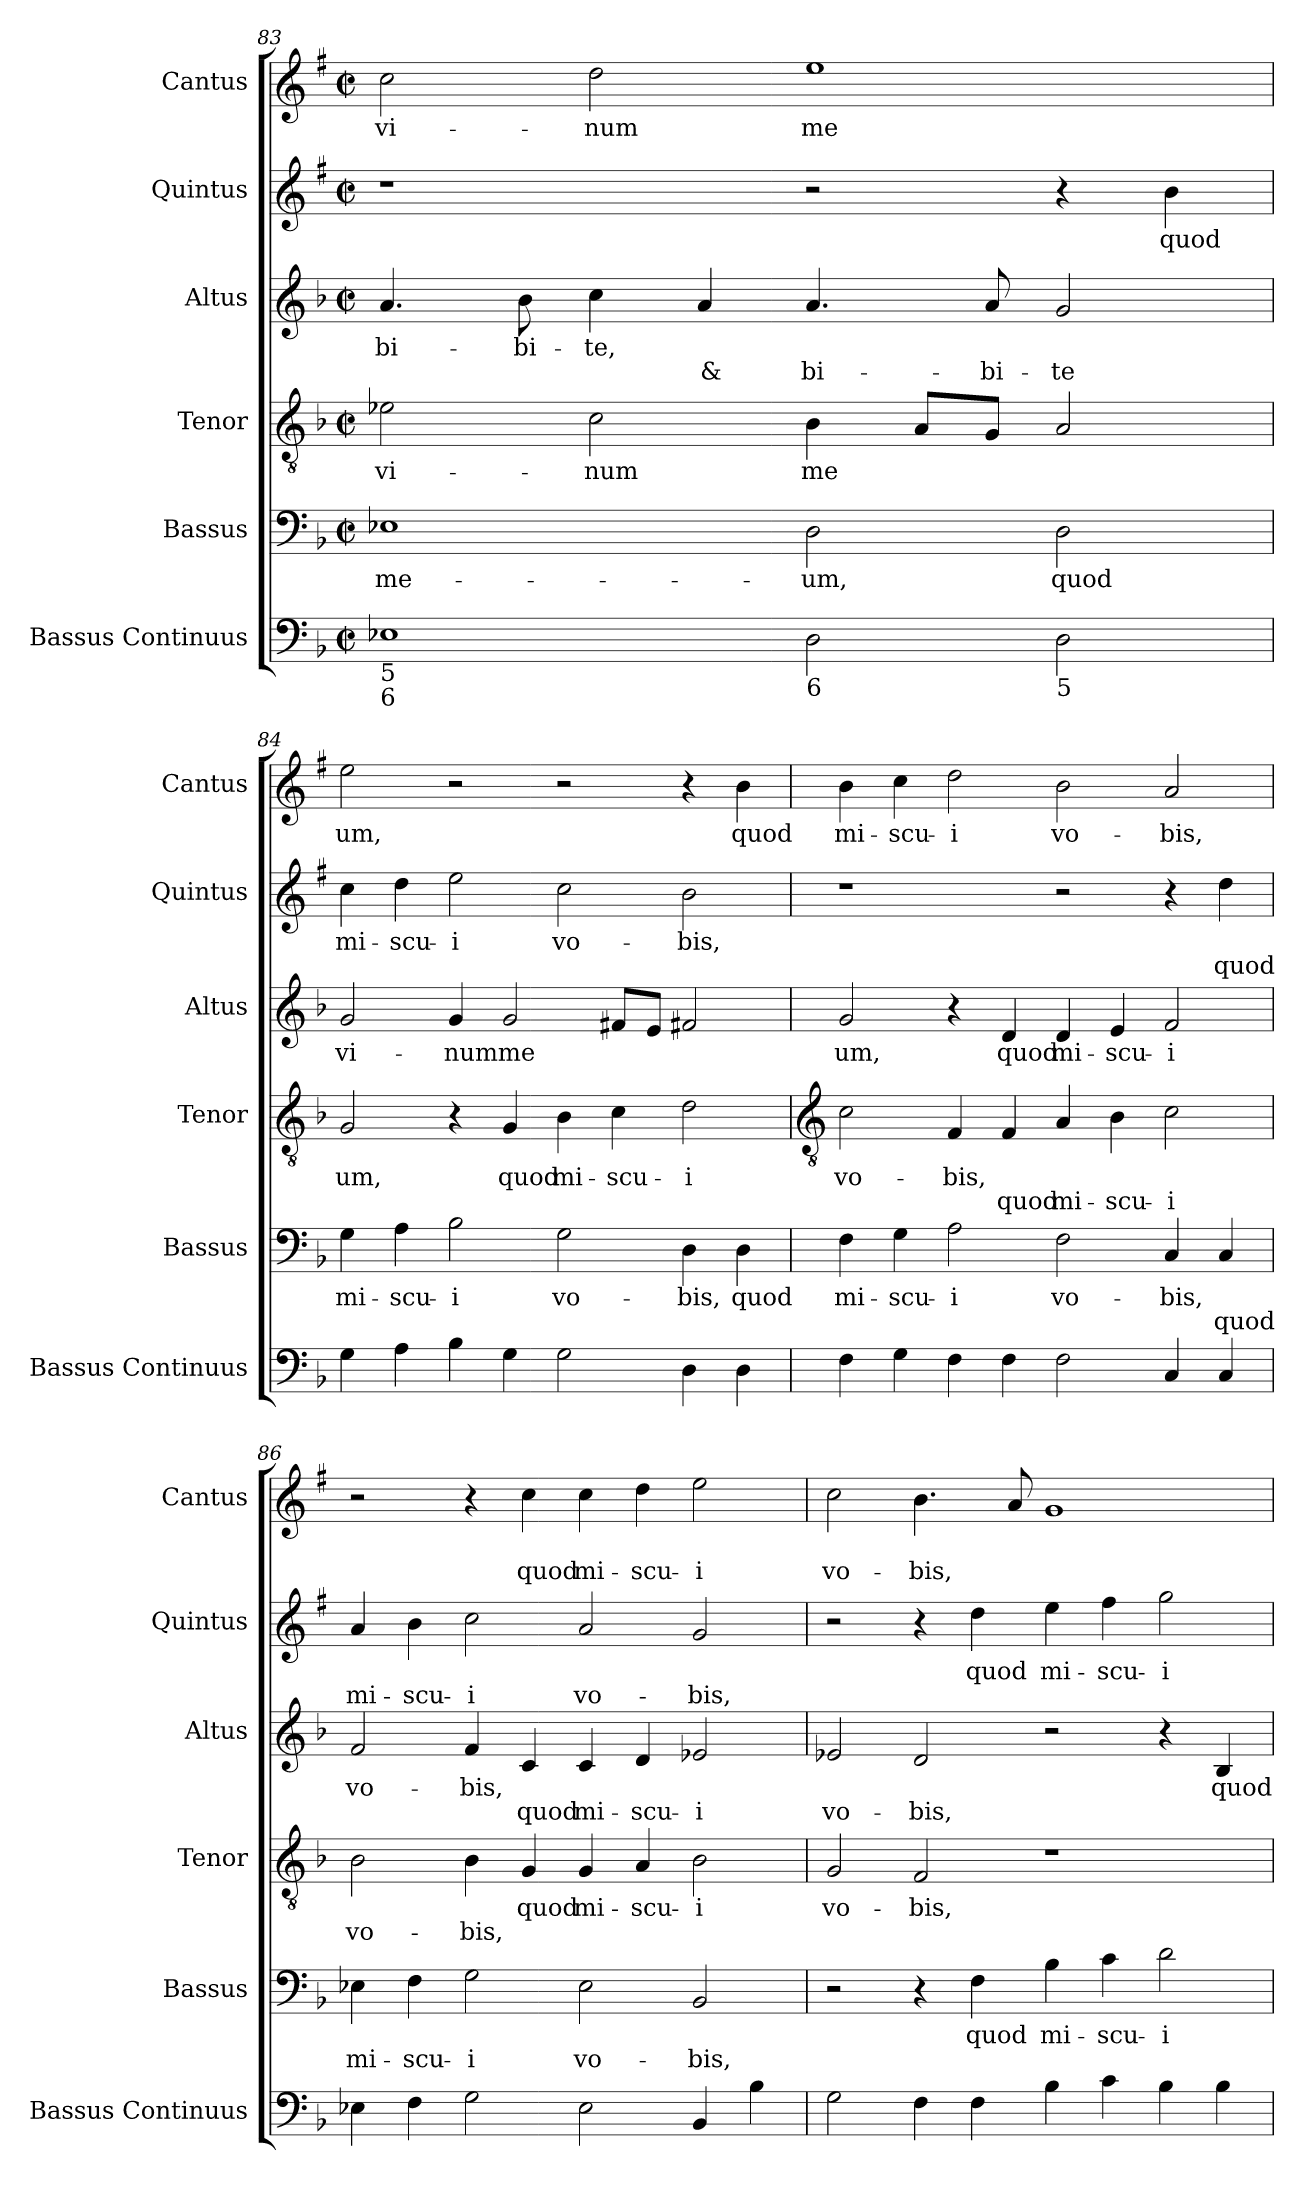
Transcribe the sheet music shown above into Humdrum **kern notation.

**kern	**kern	**text	**text	**kern	**text	**text	**kern	**text	**text	**kern	**text	**text	**kern	**text	**text
*part6	*part5	*part5	*part5	*part4	*part4	*part4	*part3	*part3	*part3	*part2	*part2	*part2	*part1	*part1	*part1
*staff6	*staff5	*staff5	*staff5	*staff4	*staff4	*staff4	*staff3	*staff3	*staff3	*staff2	*staff2	*staff2	*staff1	*staff1	*staff1
*I"Bassus Continuus	*I"Bassus	*	*	*I"Tenor	*	*	*I"Altus	*	*	*I"Quintus	*	*	*I"Cantus	*	*
*I'Bassus Continuus	*I'Bassus	*	*	*I'Tenor	*	*	*I'Altus	*	*	*I'Quintus	*	*	*I'Cantus	*	*
*clefF4	*clefF4	*	*	*clefGv2	*	*	*clefG2	*	*	*clefG2	*	*	*clefG2	*	*
*	*	*	*	*	*	*	*	*	*	*ITrd1c2	*	*	*ITrd1c2	*	*
*k[b-]	*k[b-]	*	*	*k[b-]	*	*	*k[b-]	*	*	*k[b-]	*	*	*k[b-]	*	*
*F:	*F:	*	*	*F:	*	*	*F:	*	*	*F:	*	*	*F:	*	*
*M4/2	*M4/2	*	*	*M4/2	*	*	*M4/2	*	*	*M4/2	*	*	*M4/2	*	*
*met(c|)	*met(c|)	*	*	*met(c|)	*	*	*met(c|)	*	*	*met(c|)	*	*	*met(c|)	*	*
=83	=83	=83	=83	=83	=83	=83	=83	=83	=83	=83	=83	=83	=83	=83	=83
!LO:TX:b:t=5	!	!	!	!	!	!	!	!	!	!	!	!	!	!	!
!LO:TX:b:t=6	!	!	!	!	!	!	!	!	!	!	!	!	!	!	!
!	!	!LO:LY:b	!	!	!LO:LY:b	!	!	!LO:LY:b	!	!	!	!	!	!LO:LY:b	!
1E-X	1E-X	me-	.	2e-	vi-	.	4.a	bi-	.	1r	.	.	2b-	vi-	.
!	!	!	!	!	!	!	!	!LO:LY:b	!	!	!	!	!	!	!
.	.	.	.	.	.	.	8b-	-bi-	.	.	.	.	.	.	.
!	!	!	!	!	!LO:LY:b	!	!	!LO:LY:b	!	!	!	!	!	!LO:LY:b	!
.	.	.	.	2c	-num	.	4cc	-te,	.	.	.	.	2cc	-num	.
!	!	!	!	!	!	!	!	!	!LO:LY:b	!	!	!	!	!	!
.	.	.	.	.	.	.	4a	.	&	.	.	.	.	.	.
!LO:TX:b:t=6	!	!	!	!	!	!	!	!	!	!	!	!	!	!	!
!	!	!LO:LY:b	!	!	!LO:LY:b	!	!	!	!LO:LY:b	!	!	!	!	!LO:LY:b	!
2D	2D	-um,	.	4B-	me	.	4.a	.	bi-	2r	.	.	1dd	me	.
.	.	.	.	8AL	.	.	.	.	.	.	.	.	.	.	.
!	!	!	!	!	!	!	!	!	!LO:LY:b	!	!	!	!	!	!
.	.	.	.	8GJ	.	.	8a	.	-bi-	.	.	.	.	.	.
!LO:TX:b:t=5	!	!	!	!	!	!	!	!	!	!	!	!	!	!	!
!	!	!LO:LY:b	!	!	!	!	!	!	!LO:LY:b	!	!	!	!	!	!
2D	2D	quod	.	2A	.	.	2g	.	-te	4r	.	.	.	.	.
!	!	!	!	!	!	!	!	!	!	!	!LO:LY:b	!	!	!	!
.	.	.	.	.	.	.	.	.	.	4a	quod	.	.	.	.
=84	=84	=84	=84	=84	=84	=84	=84	=84	=84	=84	=84	=84	=84	=84	=84
!	!	!LO:LY:b	!	!	!LO:LY:b	!	!	!LO:LY:b	!	!	!LO:LY:b	!	!	!LO:LY:b	!
4G	4G	mi-	.	2G	um,	.	2g	vi-	.	4b-	mi-	.	2dd	um,	.
!	!	!LO:LY:b	!	!	!	!	!	!	!	!	!LO:LY:b	!	!	!	!
4A	4A	-scu-	.	.	.	.	.	.	.	4cc	-scu-	.	.	.	.
!	!	!LO:LY:b	!	!	!	!	!	!LO:LY:b	!	!	!LO:LY:b	!	!	!	!
4B-	2B-	-i	.	4r	.	.	4g	-num	.	2dd	-i	.	2r	.	.
!	!	!	!	!	!LO:LY:b	!	!	!LO:LY:b	!	!	!	!	!	!	!
4G	.	.	.	4G	quod	.	2g	me	.	.	.	.	.	.	.
!	!	!LO:LY:b	!	!	!LO:LY:b	!	!	!	!	!	!LO:LY:b	!	!	!	!
2G	2G	vo-	.	4B-	mi-	.	.	.	.	2b-	vo-	.	2r	.	.
!	!	!	!	!	!LO:LY:b	!	!	!	!	!	!	!	!	!	!
.	.	.	.	4c	-scu-	.	8f#XL	.	.	.	.	.	.	.	.
.	.	.	.	.	.	.	8eJ	.	.	.	.	.	.	.	.
!	!	!LO:LY:b	!	!	!LO:LY:b	!	!	!	!	!	!LO:LY:b	!	!	!	!
4D	4D	-bis,	.	2d	-i	.	2f#X	.	.	2a	-bis,	.	4r	.	.
!	!	!LO:LY:b	!	!	!	!	!	!	!	!	!	!	!	!LO:LY:b	!
4D	4D	quod	.	.	.	.	.	.	.	.	.	.	4a	quod	.
!!LO:LB:g=z
=85	=85	=85	=85	=85	=85	=85	=85	=85	=85	=85	=85	=85	=85	=85	=85
*	*	*	*	*clefGv2	*	*	*	*	*	*	*	*	*	*	*
!	!	!LO:LY:b	!	!	!LO:LY:b	!	!	!LO:LY:b	!	!	!	!	!	!LO:LY:b	!
4F	4F	mi-	.	2c	vo-	.	2g	um,	.	1r	.	.	4a	mi-	.
!	!	!LO:LY:b	!	!	!	!	!	!	!	!	!	!	!	!LO:LY:b	!
4G	4G	-scu-	.	.	.	.	.	.	.	.	.	.	4b-	-scu-	.
!	!	!LO:LY:b	!	!	!LO:LY:b	!	!	!	!	!	!	!	!	!LO:LY:b	!
4F	2A	-i	.	4F	-bis,	.	4r	.	.	.	.	.	2cc	-i	.
!	!	!	!	!	!	!LO:LY:b	!	!LO:LY:b	!	!	!	!	!	!	!
4F	.	.	.	4F	.	quod	4d	quod	.	.	.	.	.	.	.
!	!	!LO:LY:b	!	!	!	!LO:LY:b	!	!LO:LY:b	!	!	!	!	!	!LO:LY:b	!
2F	2F	vo-	.	4A	.	mi-	4d	mi-	.	2r	.	.	2a	vo-	.
!	!	!	!	!	!	!LO:LY:b	!	!LO:LY:b	!	!	!	!	!	!	!
.	.	.	.	4B-	.	-scu-	4e	-scu-	.	.	.	.	.	.	.
!	!	!LO:LY:b	!	!	!	!LO:LY:b	!	!LO:LY:b	!	!	!	!	!	!LO:LY:b	!
4C	4C	-bis,	.	2c	.	-i	2f	-i	.	4r	.	.	2g	-bis,	.
!	!	!	!LO:LY:b	!	!	!	!	!	!	!	!	!LO:LY:b	!	!	!
4C	4C	.	quod	.	.	.	.	.	.	4cc	.	quod	.	.	.
!!LO:LB:g=z
=86	=86	=86	=86	=86	=86	=86	=86	=86	=86	=86	=86	=86	=86	=86	=86
!	!	!	!LO:LY:b	!	!	!LO:LY:b	!	!LO:LY:b	!	!	!	!LO:LY:b	!	!	!
4E-X	4E-X	.	mi-	2B-	.	vo-	2f	vo-	.	4g	.	mi-	2r	.	.
!	!	!	!LO:LY:b	!	!	!	!	!	!	!	!	!LO:LY:b	!	!	!
4F	4F	.	-scu-	.	.	.	.	.	.	4a	.	-scu-	.	.	.
!	!	!	!LO:LY:b	!	!	!LO:LY:b	!	!LO:LY:b	!	!	!	!LO:LY:b	!	!	!
2G	2G	.	-i	4B-	.	-bis,	4f	-bis,	.	2b-	.	-i	4r	.	.
!	!	!	!	!	!LO:LY:b	!	!	!	!LO:LY:b	!	!	!	!	!	!LO:LY:b
.	.	.	.	4G	quod	.	4c	.	quod	.	.	.	4b-	.	quod
!	!	!	!LO:LY:b	!	!LO:LY:b	!	!	!	!LO:LY:b	!	!	!LO:LY:b	!	!	!LO:LY:b
2E-	2E-	.	vo-	4G	mi-	.	4c	.	mi-	2g	.	vo-	4b-	.	mi-
!	!	!	!	!	!LO:LY:b	!	!	!	!LO:LY:b	!	!	!	!	!	!LO:LY:b
.	.	.	.	4A	-scu-	.	4d	.	-scu-	.	.	.	4cc	.	-scu-
!	!	!	!LO:LY:b	!	!LO:LY:b	!	!	!	!LO:LY:b	!	!	!LO:LY:b	!	!	!LO:LY:b
4BB-	2BB-	.	-bis,	2B-	-i	.	2e-X	.	-i	2f	.	-bis,	2dd	.	-i
4B-	.	.	.	.	.	.	.	.	.	.	.	.	.	.	.
=87	=87	=87	=87	=87	=87	=87	=87	=87	=87	=87	=87	=87	=87	=87	=87
!	!	!	!	!	!LO:LY:b	!	!	!	!LO:LY:b	!	!	!	!	!	!LO:LY:b
2G	2r	.	.	2G	vo-	.	2e-	.	vo-	2r	.	.	2b-	.	vo-
!	!	!	!	!	!LO:LY:b	!	!	!	!LO:LY:b	!	!	!	!	!	!LO:LY:b
4F	4r	.	.	2F	-bis,	.	2d	.	-bis,	4r	.	.	4.a	.	-bis,
!	!	!LO:LY:b	!	!	!	!	!	!	!	!	!LO:LY:b	!	!	!	!
4F	4F	quod	.	.	.	.	.	.	.	4cc	quod	.	.	.	.
.	.	.	.	.	.	.	.	.	.	.	.	.	8g	.	.
!	!	!LO:LY:b	!	!	!	!	!	!	!	!	!LO:LY:b	!	!	!	!
4B-	4B-	mi-	.	1r	.	.	2r	.	.	4dd	mi-	.	1f	.	.
!	!	!LO:LY:b	!	!	!	!	!	!	!	!	!LO:LY:b	!	!	!	!
4c	4c	-scu-	.	.	.	.	.	.	.	4ee	-scu-	.	.	.	.
!	!	!LO:LY:b	!	!	!	!	!	!	!	!	!LO:LY:b	!	!	!	!
4B-	2d	-i	.	.	.	.	4r	.	.	2ff	-i	.	.	.	.
!	!	!	!	!	!	!	!	!LO:LY:b	!	!	!	!	!	!	!
4B-	.	.	.	.	.	.	4B-	quod	.	.	.	.	.	.	.
=	=	=	=	=	=	=	=	=	=	=	=	=	=	=	=
*-	*-	*-	*-	*-	*-	*-	*-	*-	*-	*-	*-	*-	*-	*-	*-
